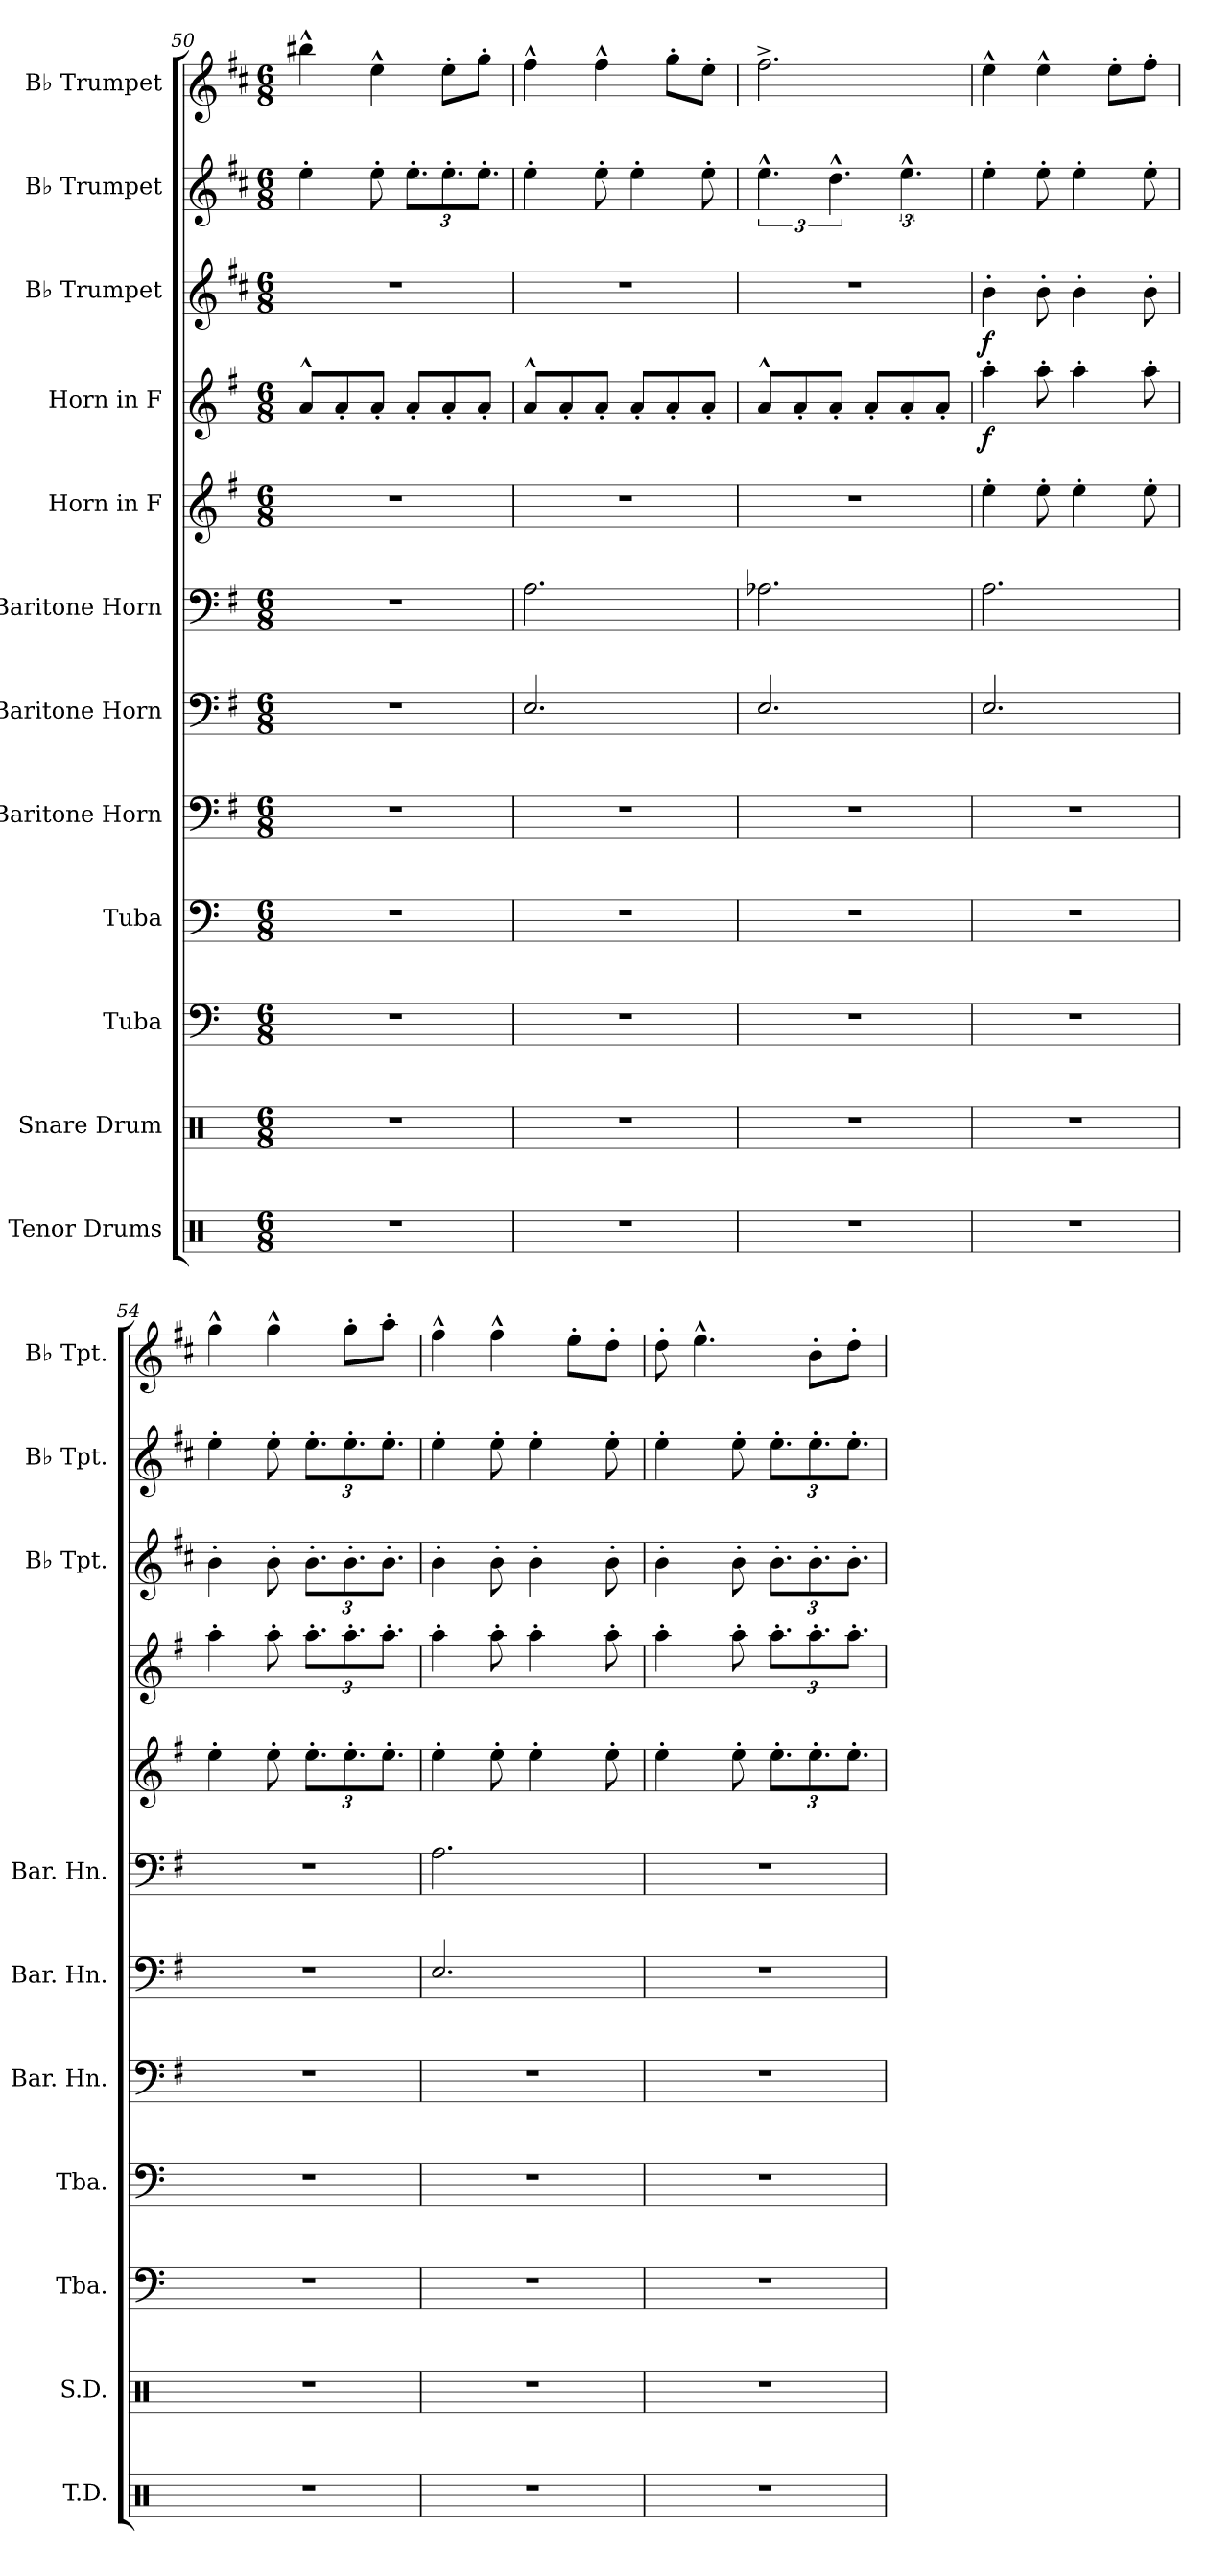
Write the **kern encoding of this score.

**kern	**kern	**kern	**kern	**kern	**kern	**kern	**kern	**kern	**dynam	**kern	**dynam	**kern	**kern
*part12	*part11	*part10	*part9	*part8	*part7	*part6	*part5	*part4	*part4	*part3	*part3	*part2	*part1
*staff12	*staff11	*staff10	*staff9	*staff8	*staff7	*staff6	*staff5	*staff4	*staff4	*staff3	*staff3	*staff2	*staff1
*I"Tenor Drums	*I"Snare Drum	*I"Tuba	*I"Tuba	*I"Baritone Horn	*I"Baritone Horn	*I"Baritone Horn	*I"Horn in F	*I"Horn in F	*	*I"B♭ Trumpet	*	*I"B♭ Trumpet	*I"B♭ Trumpet
*I'T.D.	*I'S.D.	*I'Tba.	*I'Tba.	*I'Bar. Hn.	*I'Bar. Hn.	*I'Bar. Hn.	*	*	*	*I'B♭ Tpt.	*	*I'B♭ Tpt.	*I'B♭ Tpt.
*clefX	*clefX	*clefF4	*clefF4	*clefF4	*clefF4	*clefF4	*clefG2	*clefG2	*	*clefG2	*	*clefG2	*clefG2
*	*	*	*	*ITrd4c7	*ITrd4c7	*ITrd4c7	*ITrd4c7	*ITrd4c7	*	*ITrd1c2	*	*ITrd1c2	*ITrd1c2
*k[]	*k[]	*k[]	*k[]	*k[]	*k[]	*k[]	*k[]	*k[]	*	*k[]	*	*k[]	*k[]
*M6/8	*M6/8	*M6/8	*M6/8	*M6/8	*M6/8	*M6/8	*M6/8	*M6/8	*	*M6/8	*	*M6/8	*M6/8
=50	=50	=50	=50	=50	=50	=50	=50	=50	=50	=50	=50	=50	=50
2.r	2.r	2.r	2.r	2.r	2.r	2.r	2.r	8d^^/L	.	2.r	.	4dd'\	4aa#X^^\
.	.	.	.	.	.	.	.	8d'/	.	.	.	.	.
.	.	.	.	.	.	.	.	8d'/J	.	.	.	8dd'\	4dd^^\
*	*	*	*	*	*	*	*	*	*	*	*	*Xbrackettup	*
.	.	.	.	.	.	.	.	8d'/L	.	.	.	12.dd'\L	.
.	.	.	.	.	.	.	.	8d'/	.	.	.	12.dd'\	8dd'\L
.	.	.	.	.	.	.	.	8d'/J	.	.	.	12.dd'\J	8ff'\J
=51	=51	=51	=51	=51	=51	=51	=51	=51	=51	=51	=51	=51	=51
2.r	2.r	2.r	2.r	2.r	2.AA/	2.D\	2.r	8d^^/L	.	2.r	.	4dd'\	4ee^^\
.	.	.	.	.	.	.	.	8d'/	.	.	.	.	.
.	.	.	.	.	.	.	.	8d'/J	.	.	.	8dd'\	4ee^^\
.	.	.	.	.	.	.	.	8d'/L	.	.	.	4dd'\	.
.	.	.	.	.	.	.	.	8d'/	.	.	.	.	8ff'\L
.	.	.	.	.	.	.	.	8d'/J	.	.	.	8dd'\	8dd'\J
!!LO:PB:g=z
=52	=52	=52	=52	=52	=52	=52	=52	=52	=52	=52	=52	=52	=52
*	*	*	*	*	*	*	*	*	*	*	*	*brackettup	*
2.r	2.r	2.r	2.r	2.r	2.AA/	2.D-X\	2.r	8d^^/L	.	2.r	.	6.dd^^\	2.ee^\
.	.	.	.	.	.	.	.	8d'/	.	.	.	.	.
.	.	.	.	.	.	.	.	8d'/J	.	.	.	6.cc^^\	.
.	.	.	.	.	.	.	.	8d'/L	.	.	.	.	.
.	.	.	.	.	.	.	.	8d'/	.	.	.	6.dd^^\	.
.	.	.	.	.	.	.	.	8d'/J	.	.	.	.	.
=53	=53	=53	=53	=53	=53	=53	=53	=53	=53	=53	=53	=53	=53
!	!	!	!	!	!	!	!	!	!LO:DY:b	!	!LO:DY:b	!	!
2.r	2.r	2.r	2.r	2.r	2.AA/	2.D\	4a'\	4dd'\	f	4a'\	f	4dd'\	4dd^^\
.	.	.	.	.	.	.	8a'\	8dd'\	.	8a'\	.	8dd'\	4dd^^\
.	.	.	.	.	.	.	4a'\	4dd'\	.	4a'\	.	4dd'\	.
.	.	.	.	.	.	.	.	.	.	.	.	.	8dd'\L
.	.	.	.	.	.	.	8a'\	8dd'\	.	8a'\	.	8dd'\	8ee'\J
=54	=54	=54	=54	=54	=54	=54	=54	=54	=54	=54	=54	=54	=54
2.r	2.r	2.r	2.r	2.r	2.r	2.r	4a'\	4dd'\	.	4a'\	.	4dd'\	4ff^^\
.	.	.	.	.	.	.	8a'\	8dd'\	.	8a'\	.	8dd'\	4ff^^\
*	*	*	*	*	*	*	*Xbrackettup	*Xbrackettup	*	*Xbrackettup	*	*Xbrackettup	*
.	.	.	.	.	.	.	12.a'\L	12.dd'\L	.	12.a'\L	.	12.dd'\L	.
.	.	.	.	.	.	.	12.a'\	12.dd'\	.	12.a'\	.	12.dd'\	8ff'\L
.	.	.	.	.	.	.	12.a'\J	12.dd'\J	.	12.a'\J	.	12.dd'\J	8gg'\J
=55	=55	=55	=55	=55	=55	=55	=55	=55	=55	=55	=55	=55	=55
2.r	2.r	2.r	2.r	2.r	2.AA/	2.D\	4a'\	4dd'\	.	4a'\	.	4dd'\	4ee^^\
.	.	.	.	.	.	.	8a'\	8dd'\	.	8a'\	.	8dd'\	4ee^^\
.	.	.	.	.	.	.	4a'\	4dd'\	.	4a'\	.	4dd'\	.
.	.	.	.	.	.	.	.	.	.	.	.	.	8dd'\L
.	.	.	.	.	.	.	8a'\	8dd'\	.	8a'\	.	8dd'\	8cc'\J
=56	=56	=56	=56	=56	=56	=56	=56	=56	=56	=56	=56	=56	=56
2.r	2.r	2.r	2.r	2.r	2.r	2.r	4a'\	4dd'\	.	4a'\	.	4dd'\	8cc'\
.	.	.	.	.	.	.	.	.	.	.	.	.	4.dd^^\
.	.	.	.	.	.	.	8a'\	8dd'\	.	8a'\	.	8dd'\	.
.	.	.	.	.	.	.	12.a'\L	12.dd'\L	.	12.a'\L	.	12.dd'\L	.
.	.	.	.	.	.	.	12.a'\	12.dd'\	.	12.a'\	.	12.dd'\	8a'\L
.	.	.	.	.	.	.	12.a'\J	12.dd'\J	.	12.a'\J	.	12.dd'\J	8cc'\J
=	=	=	=	=	=	=	=	=	=	=	=	=	=
*-	*-	*-	*-	*-	*-	*-	*-	*-	*-	*-	*-	*-	*-
